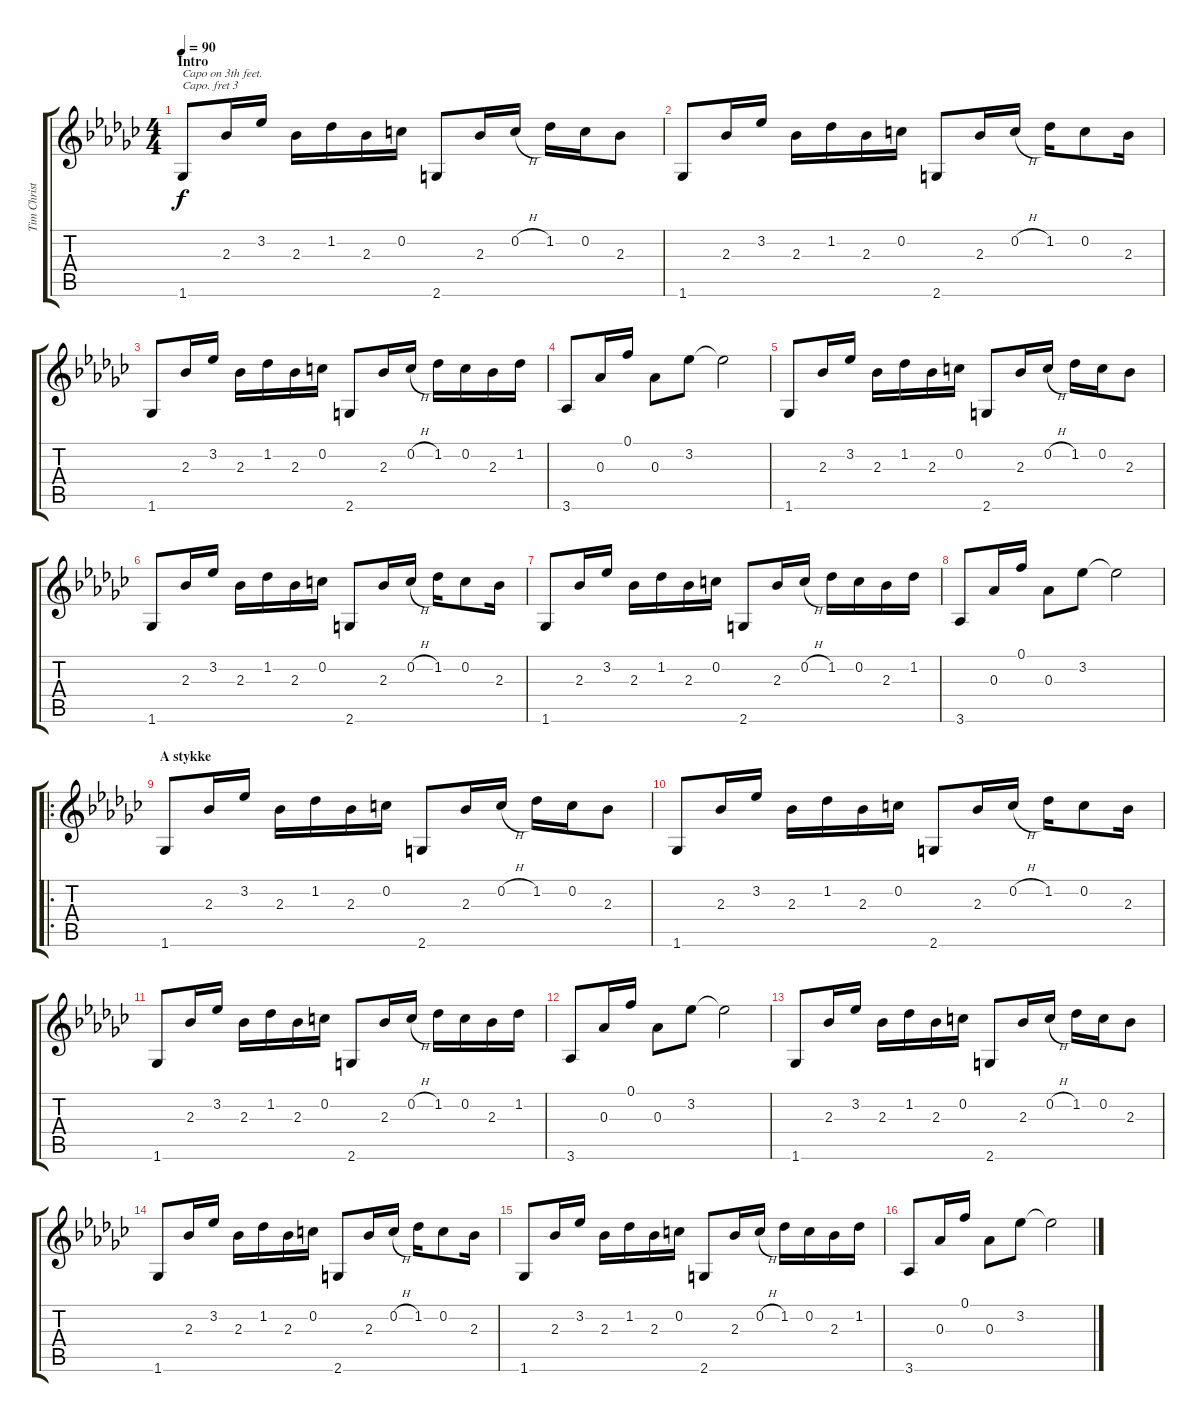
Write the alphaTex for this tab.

\track ("Tim Christensen (Guitar 1)" "Tim Christ") {instrument distortionguitar}
\staff {score tabs}
\capo 3
\tuning (D4 A3 F3 C3 G2 D2) {hide}
\ts (4 4)
\section ("" "Intro")
\tempo 90
\clef g2
\ks gb
1.6.8{txt "Capo on 3th feet." dy f instrument distortionguitar} 2.3.16 3.2.16 2.3.16 1.2.16 2.3.16 0.2.16 2.6.8 2.3.16 0.2{h}.16 1.2.16 0.2.16 2.3.8 |
1.6.8 2.3.16 3.2.16 2.3.16 1.2.16 2.3.16 0.2.16 2.6.8 2.3.16 0.2{h}.16 1.2.16 0.2.8 2.3.16 |
1.6.8 2.3.16 3.2.16 2.3.16 1.2.16 2.3.16 0.2.16 2.6.8 2.3.16 0.2{h}.16 1.2.16 0.2.16 2.3.16 1.2.16 |
3.6.8 0.3.16 0.1.16 0.3.8 3.2.8 3.2{t}.2 |
1.6.8 2.3.16 3.2.16 2.3.16 1.2.16 2.3.16 0.2.16 2.6.8 2.3.16 0.2{h}.16 1.2.16 0.2.16 2.3.8 |
1.6.8 2.3.16 3.2.16 2.3.16 1.2.16 2.3.16 0.2.16 2.6.8 2.3.16 0.2{h}.16 1.2.16 0.2.8 2.3.16 |
1.6.8 2.3.16 3.2.16 2.3.16 1.2.16 2.3.16 0.2.16 2.6.8 2.3.16 0.2{h}.16 1.2.16 0.2.16 2.3.16 1.2.16 |
3.6.8 0.3.16 0.1.16 0.3.8 3.2.8 3.2{t}.2 |
\ro
\section ("" "A stykke")
1.6.8 2.3.16 3.2.16 2.3.16 1.2.16 2.3.16 0.2.16 2.6.8 2.3.16 0.2{h}.16 1.2.16 0.2.16 2.3.8 |
1.6.8 2.3.16 3.2.16 2.3.16 1.2.16 2.3.16 0.2.16 2.6.8 2.3.16 0.2{h}.16 1.2.16 0.2.8 2.3.16 |
1.6.8 2.3.16 3.2.16 2.3.16 1.2.16 2.3.16 0.2.16 2.6.8 2.3.16 0.2{h}.16 1.2.16 0.2.16 2.3.16 1.2.16 |
3.6.8 0.3.16 0.1.16 0.3.8 3.2.8 3.2{t}.2 |
1.6.8 2.3.16 3.2.16 2.3.16 1.2.16 2.3.16 0.2.16 2.6.8 2.3.16 0.2{h}.16 1.2.16 0.2.16 2.3.8 |
1.6.8 2.3.16 3.2.16 2.3.16 1.2.16 2.3.16 0.2.16 2.6.8 2.3.16 0.2{h}.16 1.2.16 0.2.8 2.3.16 |
1.6.8 2.3.16 3.2.16 2.3.16 1.2.16 2.3.16 0.2.16 2.6.8 2.3.16 0.2{h}.16 1.2.16 0.2.16 2.3.16 1.2.16 |
3.6.8 0.3.16 0.1.16 0.3.8 3.2.8 3.2{t}.2
